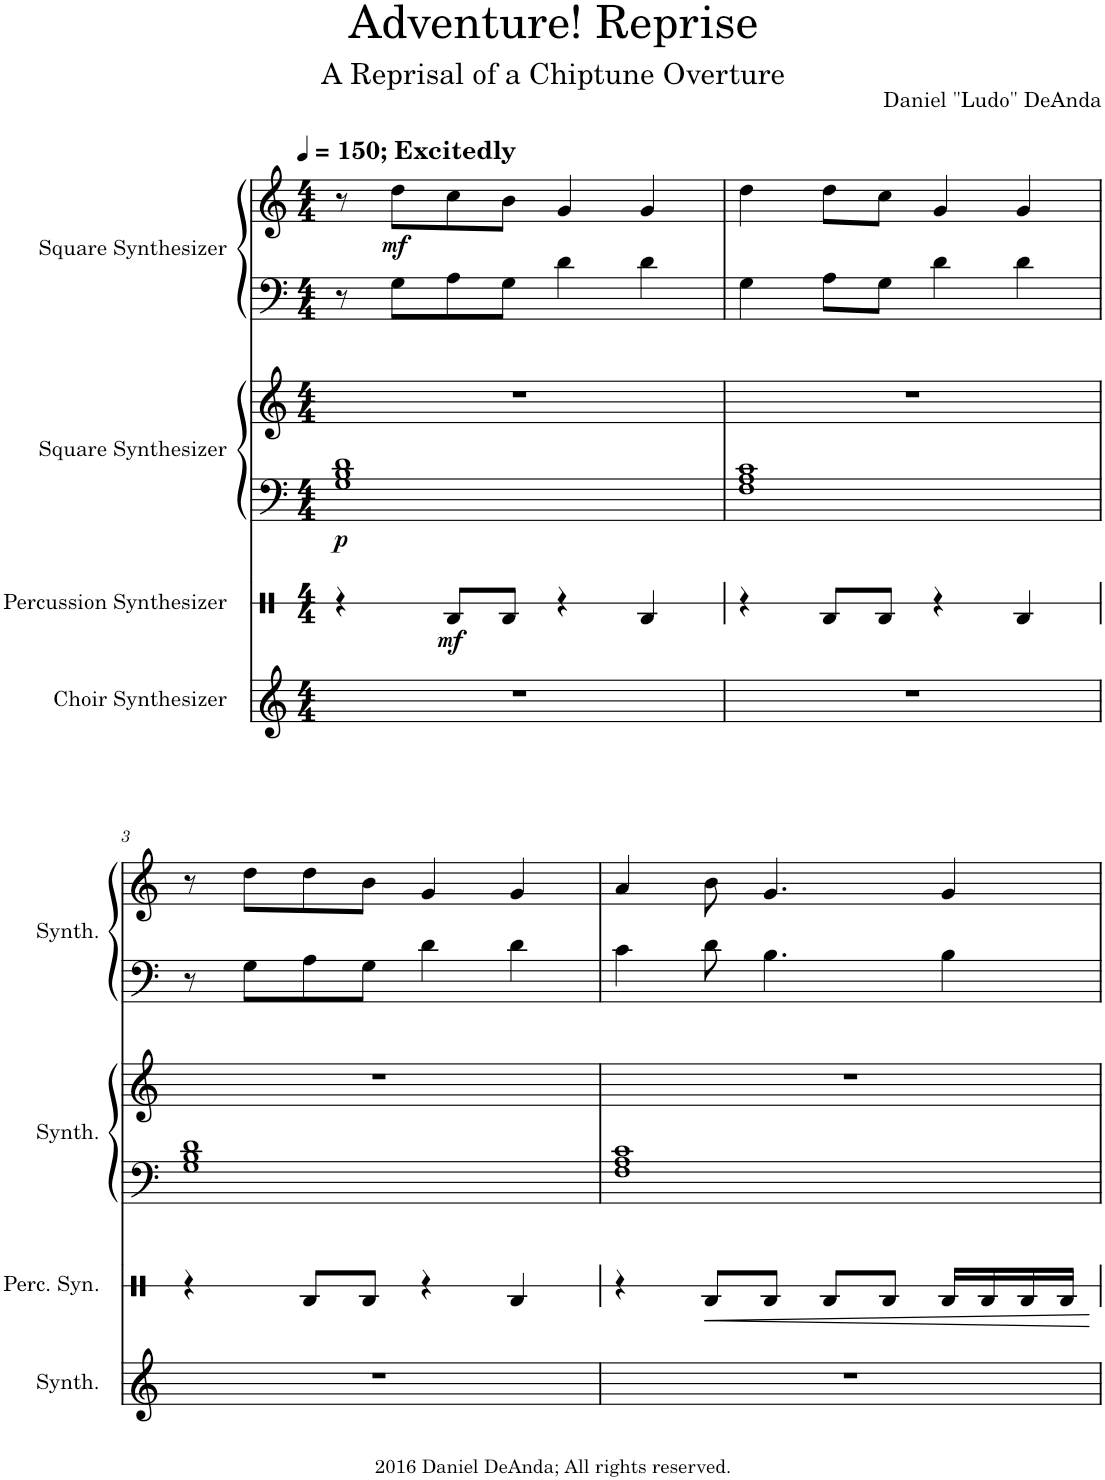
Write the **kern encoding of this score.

**kern	**kern	**dynam	**kern	**kern	**dynam	**kern	**kern	**dynam
*part4	*part3	*part3	*part2	*part2	*part2	*part1	*part1	*part1
*staff6	*staff5	*staff5	*staff4	*staff3	*staff3/4	*staff2	*staff1	*staff1/2
*I"Choir Synthesizer	*I"Percussion Synthesizer	*	*I"Square Synthesizer	*	*	*I"Square Synthesizer	*	*
*I'Synth.	*I'Perc. Syn.	*	*I'Synth.	*	*	*I'Synth.	*	*
*	*stria1	*	*	*	*	*	*	*
*clefG2	*clefX	*	*clefF4	*clefG2	*	*clefF4	*clefG2	*
*k[]	*k[]	*	*k[]	*k[]	*	*k[]	*k[]	*
*M4/4	*M4/4	*	*M4/4	*M4/4	*	*M4/4	*M4/4	*
*MM150	*MM150	*	*MM150	*MM150	*	*MM150	*MM150	*
=1	=1	=1	=1	=1	=1	=1	=1	=1
!	!	!	!	!	!	!	!LO:TX:a:B:t=; Excitedly	!
!	!	!	!	!	!LO:DY:b=2	!	!	!
1r	4r	.	1G 1B 1d	1r	p	8r	8r	.
!	!	!	!	!	!	!	!	!LO:DY:b
.	.	.	.	.	.	8G\L	8dd\L	mf
!	!	!LO:DY:b	!	!	!	!	!	!
.	8RB/L	mf	.	.	.	8A\	8cc\	.
.	8RB/J	.	.	.	.	8G\J	8b\J	.
.	4r	.	.	.	.	4d\	4g/	.
.	4RB/	.	.	.	.	4d\	4g/	.
=2	=2	=2	=2	=2	=2	=2	=2	=2
1r	4r	.	1F 1A 1c	1r	.	4G\	4dd\	.
.	8RB/L	.	.	.	.	8A\L	8dd\L	.
.	8RB/J	.	.	.	.	8G\J	8cc\J	.
.	4r	.	.	.	.	4d\	4g/	.
.	4RB/	.	.	.	.	4d\	4g/	.
!!LO:LB:g=z
=3	=3	=3	=3	=3	=3	=3	=3	=3
1r	4r	.	1G 1B 1d	1r	.	8r	8r	.
.	.	.	.	.	.	8G\L	8dd\L	.
.	8RB/L	.	.	.	.	8A\	8dd\	.
.	8RB/J	.	.	.	.	8G\J	8b\J	.
.	4r	.	.	.	.	4d\	4g/	.
.	4RB/	.	.	.	.	4d\	4g/	.
=4	=4	=4	=4	=4	=4	=4	=4	=4
1r	4r	.	1F 1A 1c	1r	.	4c\	4a/	.
!	!	!LO:HP:b	!	!	!	!	!	!
.	8RB/L	<	.	.	.	8d\	8b\	.
.	8RB/J	.	.	.	.	4.B\	4.g/	.
.	8RB/L	.	.	.	.	.	.	.
.	8RB/J	.	.	.	.	.	.	.
.	16RB/LL	.	.	.	.	4B\	4g/	.
.	16RB/	.	.	.	.	.	.	.
.	16RB/	.	.	.	.	.	.	.
.	16RB/JJ	.	.	.	.	.	.	.
.	.	[	.	.	.	.	.	.
=	=	=	=	=	=	=	=	=
*-	*-	*-	*-	*-	*-	*-	*-	*-
